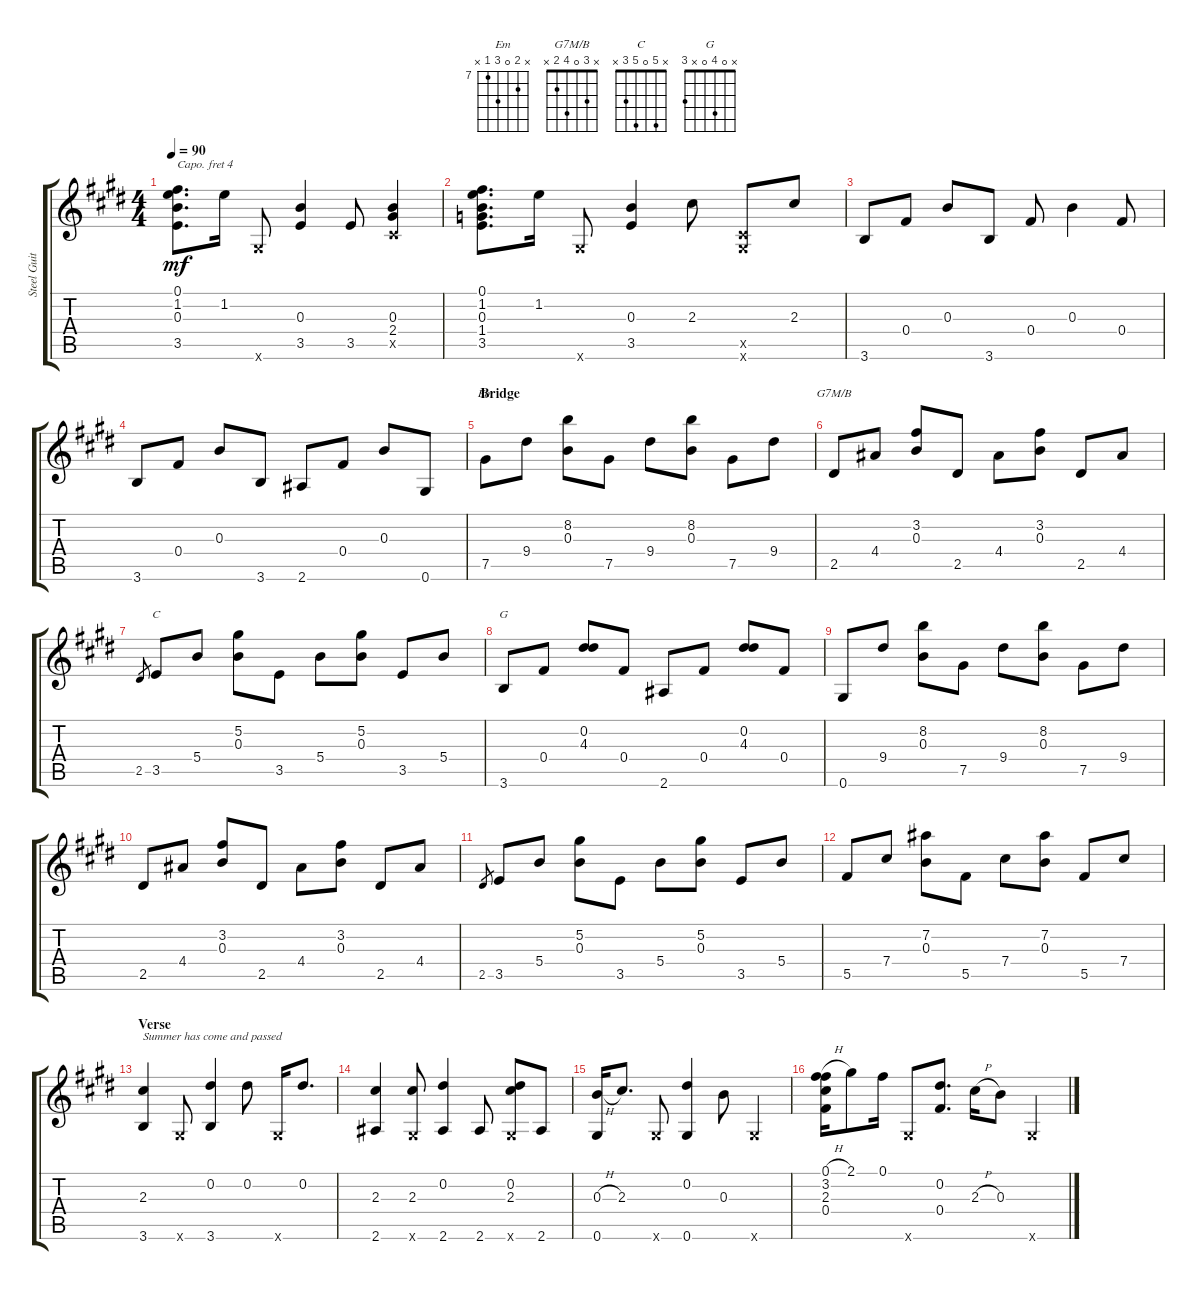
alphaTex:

\track ("Steel Guitar" "Steel Guit") {instrument acousticguitarsteel}
\staff {score tabs}
\capo 4
\tuning (D4 B3 G3 D3 A2 E2) {hide}
\chord ("Em" x 8 0 9 7 x) {firstfret 7}
\chord ("G7M/B" x 3 0 4 2 x)
\chord ("C" x 5 0 5 3 x)
\chord ("G" x 0 4 0 x 3)
\ts (4 4)
\tempo 90
\clef g2
\ks e
(0.1 1.2 0.3 3.5).8{d dy mf} 1.2.16 0.6{x}.8 (0.3 3.5).4 3.5.8 (0.3 2.4 0.5{x}).4 |
(0.1 1.2 0.3 1.4 3.5).8{d} 1.2.16 0.6{x}.8 (0.3 3.5).4 2.3.8 (0.5{x} 0.6{x}).8 2.3.8 |
3.6.8 0.4.8 0.3.8 3.6.8 0.4.8 0.3.4 0.4.8 |
3.6.8 0.4.8 0.3.8 3.6.8 2.6.8 0.4.8 0.3.8 0.6.8 |
\section ("" "Bridge")
7.5.8{ch "Em"} 9.4.8 (8.2 0.3).8 7.5.8 9.4.8 (8.2 0.3).8 7.5.8 9.4.8 |
2.5.8{ch "G7M/B"} 4.4.8 (3.2 0.3).8 2.5.8 4.4.8 (3.2 0.3).8 2.5.8 4.4.8 |
2.5.8{gr} 3.5.8{ch "C"} 5.4.8 (5.2 0.3).8 3.5.8 5.4.8 (5.2 0.3).8 3.5.8 5.4.8 |
3.6.8{ch "G"} 0.4.8 (0.2 4.3).8 0.4.8 2.6.8 0.4.8 (0.2 4.3).8 0.4.8 |
0.6.8 9.4.8 (8.2 0.3).8 7.5.8 9.4.8 (8.2 0.3).8 7.5.8 9.4.8 |
2.5.8 4.4.8 (3.2 0.3).8 2.5.8 4.4.8 (3.2 0.3).8 2.5.8 4.4.8 |
2.5.8{gr} 3.5.8 5.4.8 (5.2 0.3).8 3.5.8 5.4.8 (5.2 0.3).8 3.5.8 5.4.8 |
5.5.8 7.4.8 (7.2 0.3).8 5.5.8 7.4.8 (7.2 0.3).8 5.5.8 7.4.8 |
\section ("" "Verse")
(2.3 3.6).4{txt "Summer has come and passed"} 0.6{x}.8 (0.2 3.6).4 0.2.8 0.6{x}.16 0.2.8{d} |
(2.3 2.6).4 (2.3 0.6{x}).8 (0.2 2.6).4 2.6.8 (0.2 2.3 0.6{x}).8 2.6.8 |
(0.3{h} 0.6).16 2.3.8{d} 0.6{x}.8 (0.2 0.6).4 0.3.8 0.6{x}.4 |
(0.1{h} 3.2 2.3 0.4).16 2.1.8 0.1.16 0.6{x}.8 (0.2 0.4).8{d} 2.3{h}.16 0.3.8 0.6{x}.4
